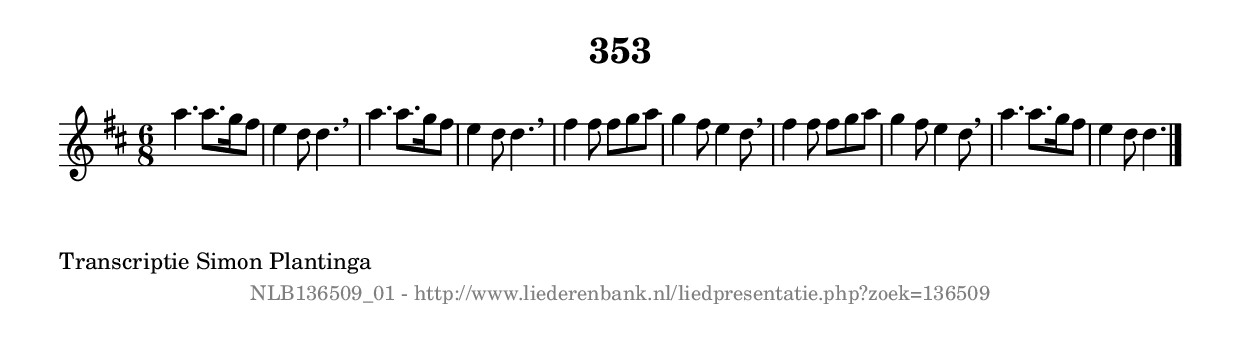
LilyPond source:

%
% produced by wce2krn 1.64 (7 June 2014)
%
\version"2.16"
#(append! paper-alist '(("long" . (cons (* 210 mm) (* 2000 mm)))))
#(set-default-paper-size "long")
sb = {\breathe}
mBreak = {\breathe }
bBreak = {\breathe }
x = {\once\override NoteHead #'style = #'cross }
gl=\glissando
itime={\override Staff.TimeSignature #'stencil = ##f }
ficta = {\once\set suggestAccidentals = ##t}
fine = {\once\override Score.RehearsalMark #'self-alignment-X = #1 \mark \markup {\italic{Fine}}}
dc = {\once\override Score.RehearsalMark #'self-alignment-X = #1 \mark \markup {\italic{D.C.}}}
dcf = {\once\override Score.RehearsalMark #'self-alignment-X = #1 \mark \markup {\italic{D.C. al Fine}}}
dcc = {\once\override Score.RehearsalMark #'self-alignment-X = #1 \mark \markup {\italic{D.C. al Coda}}}
ds = {\once\override Score.RehearsalMark #'self-alignment-X = #1 \mark \markup {\italic{D.S.}}}
dsf = {\once\override Score.RehearsalMark #'self-alignment-X = #1 \mark \markup {\italic{D.S. al Fine}}}
dsc = {\once\override Score.RehearsalMark #'self-alignment-X = #1 \mark \markup {\italic{D.S. al Coda}}}
pv = {\set Score.repeatCommands = #'((volta "1"))}
sv = {\set Score.repeatCommands = #'((volta "2"))}
tv = {\set Score.repeatCommands = #'((volta "3"))}
qv = {\set Score.repeatCommands = #'((volta "4"))}
xv = {\set Score.repeatCommands = #'((volta #f))}
\header{ tagline = ""
title = "353"
}
\score {{
\key d \major
\relative g'
{
\set melismaBusyProperties = #'()
\time 6/8
\tempo 4=120
\override Score.MetronomeMark #'transparent = ##t
\override Score.RehearsalMark #'break-visibility = #(vector #t #t #f)
a'4. a8. g16 fis8 | e4 d8 d4. \sb | a'4. a8. g16 fis8 | e4 d8 d4. | \mBreak \bar "|"
fis4 fis8 fis8 g8 a8 | g4 fis8 e4 d8 \sb | fis4 fis8 fis8 g8 a8 | g4 fis8 e4 d8 \sb | a'4. a8. g16 fis8 | e4 d8 d4. \bar "|."
 }}
 \midi { }
 \layout {
            indent = 0.0\cm
}
}
\markup { \wordwrap-string #" 
Transcriptie Simon Plantinga
"}
\markup { \vspace #0 } \markup { \with-color #grey \fill-line { \center-column { \smaller "NLB136509_01 - http://www.liederenbank.nl/liedpresentatie.php?zoek=136509" } } }
